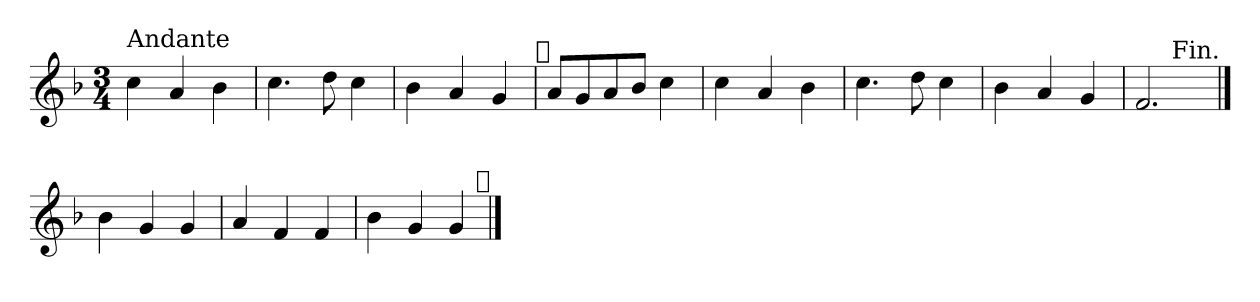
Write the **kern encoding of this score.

**kern
*part1
*staff1
*clefG2
*k[b-]
*F:
*M3/4
=1
!LO:TX:a:t=Andante
4cc\
4a/
4b-\
=2
4.cc\
8dd\
4cc\
=3
4b-\
4a/
4g/
!LO:TX:a:t=𝄋
=4
8a/L
8g/
8a/
8b-/J
4cc\
=5
4cc\
4a/
4b-\
=6
4.cc\
8dd\
4cc\
!!LO:LB:g=z
=7
4b-\
4a/
4g/
=8
2.f/
!LO:TX:a:rj:t=Fin.
==9
4b-\
4g/
4g/
=10
4a/
4f/
4f/
=11
4b-\
4g/
4g/
!LO:TX:a:t=𝄋
==
*-
